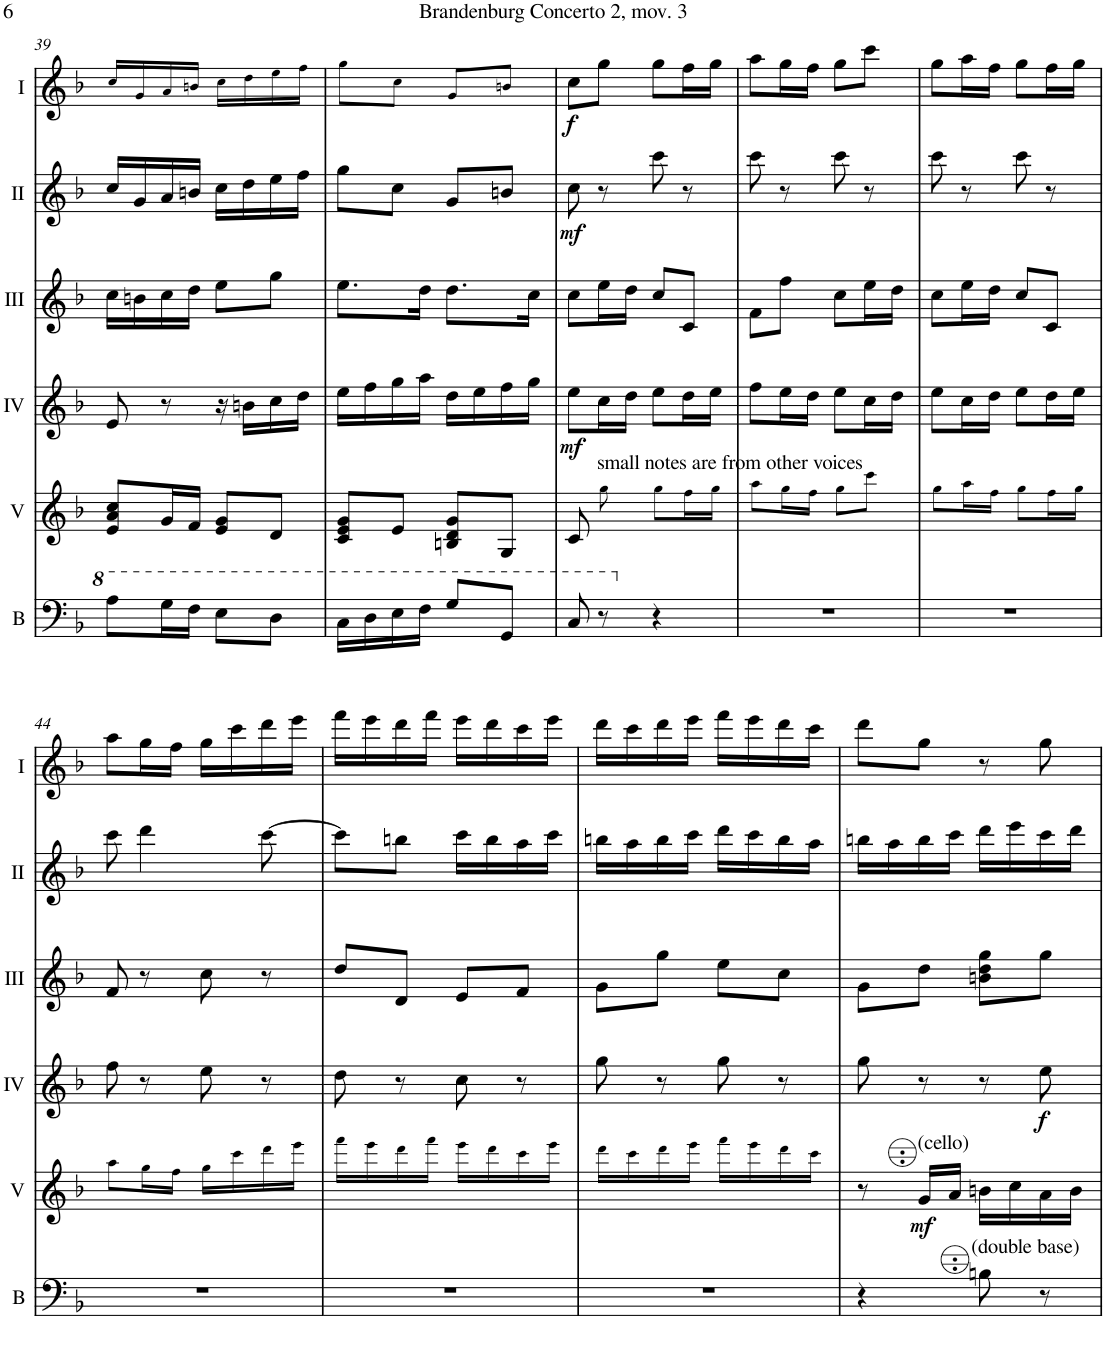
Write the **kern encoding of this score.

**kern	**kern	**dynam	**kern	**dynam	**kern	**kern	**dynam	**kern	**dynam
*part6	*part5	*part5	*part4	*part4	*part3	*part2	*part2	*part1	*part1
*staff6	*staff5	*staff5	*staff4	*staff4	*staff3	*staff2	*staff2	*staff1	*staff1
*I"Bass	*I"Acc. 5	*	*I"Acc. 4	*	*I"Acc. 3	*I"Acc. 2	*	*I"Acc. 1	*
*I'B	*	*	*	*	*	*	*	*	*
!!LO:PB:g=z
*clefF4	*clefG2	*	*clefG2	*	*clefG2	*clefG2	*	*clefG2	*
*Trd7c12	*	*	*	*	*	*	*	*	*
*k[b-]	*k[b-]	*	*k[b-]	*	*k[b-]	*k[b-]	*	*k[b-]	*
*M2/4	*M2/4	*	*M2/4	*	*M2/4	*M2/4	*	*M2/4	*
=39	=39	=39	=39	=39	=39	=39	=39	=39	=39
8a\L	8e/ 8a/ 8cc/L	.	8e/	.	16cc\LL	16cc/LL	.	16cc!/LL	.
.	.	.	.	.	16bn\	16g/	.	16g!/	.
16g\L	16g/L	.	8r	.	16cc\	16a/	.	16a!/	.
16f\JJ	16f/JJ	.	.	.	16dd\JJ	16bn/JJ	.	16bn!/JJ	.
8e\L	8e/ 8g/L	.	16r	.	8ee\L	16cc\LL	.	16cc!\LL	.
.	.	.	16bn\LL	.	.	16dd\	.	16dd!\	.
8d\J	8d/J	.	16cc\	.	8gg\J	16ee\	.	16ee!\	.
.	.	.	16dd\JJ	.	.	16ff\JJ	.	16ff!\JJ	.
=40	=40	=40	=40	=40	=40	=40	=40	=40	=40
16c\LL	8c/ 8e/ 8g/L	.	16ee\LL	.	8.ee\L	8gg\L	.	8gg!\L	.
16d\	.	.	16ff\	.	.	.	.	.	.
16e\	8e/J	.	16gg\	.	.	8cc\J	.	8cc!\J	.
16f\JJ	.	.	16aa\JJ	.	16dd\Jk	.	.	.	.
8g/L	8Bn/ 8d/ 8g/L	.	16dd\LL	.	8.dd\L	8g/L	.	8g!/L	.
.	.	.	16ee\	.	.	.	.	.	.
8G/J	8G/J	.	16ff\	.	.	8bn/J	.	8bn!/J	.
.	.	.	16gg\JJ	.	16cc\Jk	.	.	.	.
=41	=41	=41	=41	=41	=41	=41	=41	=41	=41
!	!	!	!	!LO:DY:b	!	!	!LO:DY:b	!	!LO:DY:b
8c/	8c/	.	8ee\L	mf	8cc\L	8cc\	mf	8cc\L	f
!	!LO:TX:a:t=small notes are from other voices	!	!	!	!	!	!	!	!
8r	8gg!\	.	16cc\L	.	16ee\L	8r	.	8gg\J	.
.	.	.	16dd\JJ	.	16dd\JJ	.	.	.	.
4r	8gg!\L	.	8ee\L	.	8cc/L	8ccc\	.	8gg\L	.
.	16ff!\L	.	16dd\L	.	8c/J	8r	.	16ff\L	.
.	16gg!\JJ	.	16ee\JJ	.	.	.	.	16gg\JJ	.
=42	=42	=42	=42	=42	=42	=42	=42	=42	=42
2r	8aa!\L	.	8ff\L	.	8f\L	8ccc\	.	8aa\L	.
.	16gg!\L	.	16ee\L	.	8ff\J	8r	.	16gg\L	.
.	16ff!\JJ	.	16dd\JJ	.	.	.	.	16ff\JJ	.
.	8gg!\L	.	8ee\L	.	8cc\L	8ccc\	.	8gg\L	.
.	8ccc!\J	.	16cc\L	.	16ee\L	8r	.	8ccc\J	.
.	.	.	16dd\JJ	.	16dd\JJ	.	.	.	.
=43	=43	=43	=43	=43	=43	=43	=43	=43	=43
2r	8gg!\L	.	8ee\L	.	8cc\L	8ccc\	.	8gg\L	.
.	16aa!\L	.	16cc\L	.	16ee\L	8r	.	16aa\L	.
.	16ff!\JJ	.	16dd\JJ	.	16dd\JJ	.	.	16ff\JJ	.
.	8gg!\L	.	8ee\L	.	8cc/L	8ccc\	.	8gg\L	.
.	16ff!\L	.	16dd\L	.	8c/J	8r	.	16ff\L	.
.	16gg!\JJ	.	16ee\JJ	.	.	.	.	16gg\JJ	.
!!LO:LB:g=z
=44	=44	=44	=44	=44	=44	=44	=44	=44	=44
2r	8aa!\L	.	8ff\	.	8f/	8ccc\	.	8aa\L	.
.	16gg!\L	.	8r	.	8r	4ddd\	.	16gg\L	.
.	16ff!\JJ	.	.	.	.	.	.	16ff\JJ	.
.	16gg!\LL	.	8ee\	.	8cc\	.	.	16gg\LL	.
.	16ccc!\	.	.	.	.	.	.	16ccc\	.
.	16ddd!\	.	8r	.	8r	[8ccc\	.	16ddd\	.
.	16eee!\JJ	.	.	.	.	.	.	16eee\JJ	.
=45	=45	=45	=45	=45	=45	=45	=45	=45	=45
2r	16fff!\LL	.	8dd\	.	8dd/L	8ccc\L]	.	16fff\LL	.
.	16eee!\	.	.	.	.	.	.	16eee\	.
.	16ddd!\	.	8r	.	8d/J	8bbn\J	.	16ddd\	.
.	16fff!\JJ	.	.	.	.	.	.	16fff\JJ	.
.	16eee!\LL	.	8cc\	.	8e/L	16ccc\LL	.	16eee\LL	.
.	16ddd!\	.	.	.	.	16bb\	.	16ddd\	.
.	16ccc!\	.	8r	.	8f/J	16aa\	.	16ccc\	.
.	16eee!\JJ	.	.	.	.	16ccc\JJ	.	16eee\JJ	.
=46	=46	=46	=46	=46	=46	=46	=46	=46	=46
2r	16ddd!\LL	.	8gg\	.	8g\L	16bbn\LL	.	16ddd\LL	.
.	16ccc!\	.	.	.	.	16aa\	.	16ccc\	.
.	16ddd!\	.	8r	.	8gg\J	16bb\	.	16ddd\	.
.	16eee!\JJ	.	.	.	.	16ccc\JJ	.	16eee\JJ	.
.	16fff!\LL	.	8gg\	.	8ee\L	16ddd\LL	.	16fff\LL	.
.	16eee!\	.	.	.	.	16ccc\	.	16eee\	.
.	16ddd!\	.	8r	.	8cc\J	16bb\	.	16ddd\	.
.	16ccc!\JJ	.	.	.	.	16aa\JJ	.	16ccc\JJ	.
=47	=47	=47	=47	=47	=47	=47	=47	=47	=47
4r	8r	.	8gg\	.	8g\L	16bbn\LL	.	8ddd\L	.
.	.	.	.	.	.	16aa\	.	.	.
!	!LO:TX:a:t=(cello)	!	!	!	!	!	!	!	!
!	!	!LO:DY:b	!	!	!	!	!	!	!
.	16G/LL	mf	8r	.	8dd\J	16bb\	.	8gg\J	.
.	16A/JJ	.	.	.	.	16ccc\JJ	.	.	.
!LO:TX:a:t=(double base)	!	!	!	!	!	!	!	!	!
8Bn\	16Bn\LL	.	8r	.	8bn\ 8dd\ 8gg\L	16ddd\LL	.	8r	.
.	16c\	.	.	.	.	16eee\	.	.	.
!	!	!	!	!LO:DY:b	!	!	!	!	!
8r	16A\	.	8ee\	f	8gg\J	16ccc\	.	8gg\	.
.	16B\JJ	.	.	.	.	16ddd\JJ	.	.	.
=	=	=	=	=	=	=	=	=	=
*-	*-	*-	*-	*-	*-	*-	*-	*-	*-
